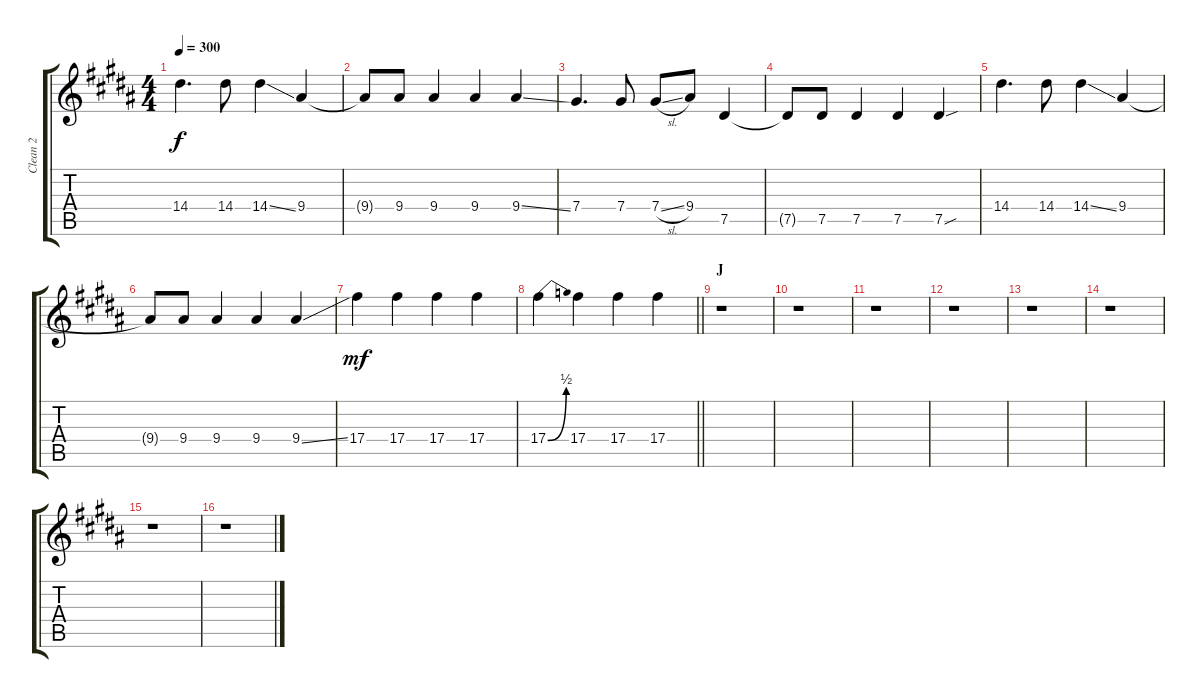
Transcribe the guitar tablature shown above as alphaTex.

\track ("Clean 2" "Clean 2") {instrument electricguitarclean}
\staff {score tabs}
\tuning (Eb4 Bb3 Gb3 Db3 Ab2 Db2) {hide}
\ts (4 4)
\tempo 300
\clef g2
\ks g#minor
14.4.4{d dy f} 14.4.8 14.4{ss}.4 9.4.4 |
9.4{t}.8 9.4.8 9.4.4 9.4.4 9.4{ss}.4 |
\ks b
7.4.4{d} 7.4.8 7.4{sl}.8 9.4.8 7.5.4 |
\ks g#minor
7.5{t}.8 7.5.8 7.5.4 7.5.4 7.5{sou}.4 |
14.4.4{d} 14.4.8 14.4{ss}.4 9.4.4 |
9.4{t}.8 9.4.8 9.4.4 9.4.4 9.4{ss}.4 |
\ks b
17.4.4{dy mf} 17.4.4 17.4.4 17.4.4 |
\barLineRight lightlight
\ks g#minor
17.4{be (bend 0 0 60 2)}.4 17.4.4 17.4.4 17.4.4 |
\section ("" "J")
r.1 |
\ks b
r.1 |
\ks g#minor
r.1 |
r.1 |
\ks b
r.1 |
\ks g#minor
r.1 |
\ks b
r.1 |
\ks g#minor
r.1
